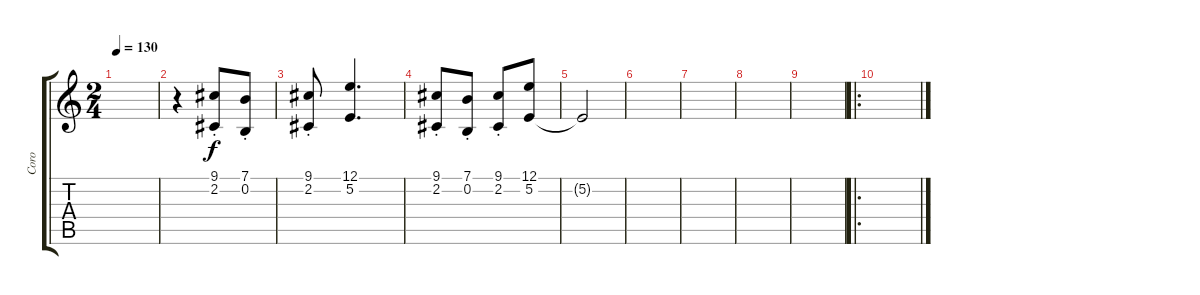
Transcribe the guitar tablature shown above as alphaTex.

\track ("Coro" "Coro") {instrument synthvoice}
\staff {score tabs}
\tuning (E4 B3 G3 D3 A2 E2) {hide}
\ts (2 4)
\tempo 130
\clef g2
\ks c
|
r.4 (9.1{st} 2.2{st}).8 (7.1{st} 0.2{st}).8 |
(9.1{st} 2.2{st}).8 (12.1 5.2).4{d} |
(9.1{st} 2.2{st}).8 (7.1{st} 0.2{st}).8 (9.1{st} 2.2{st}).8 (12.1 5.2).8 |
5.2{t}.2 |
|
|
|
|
\ro
